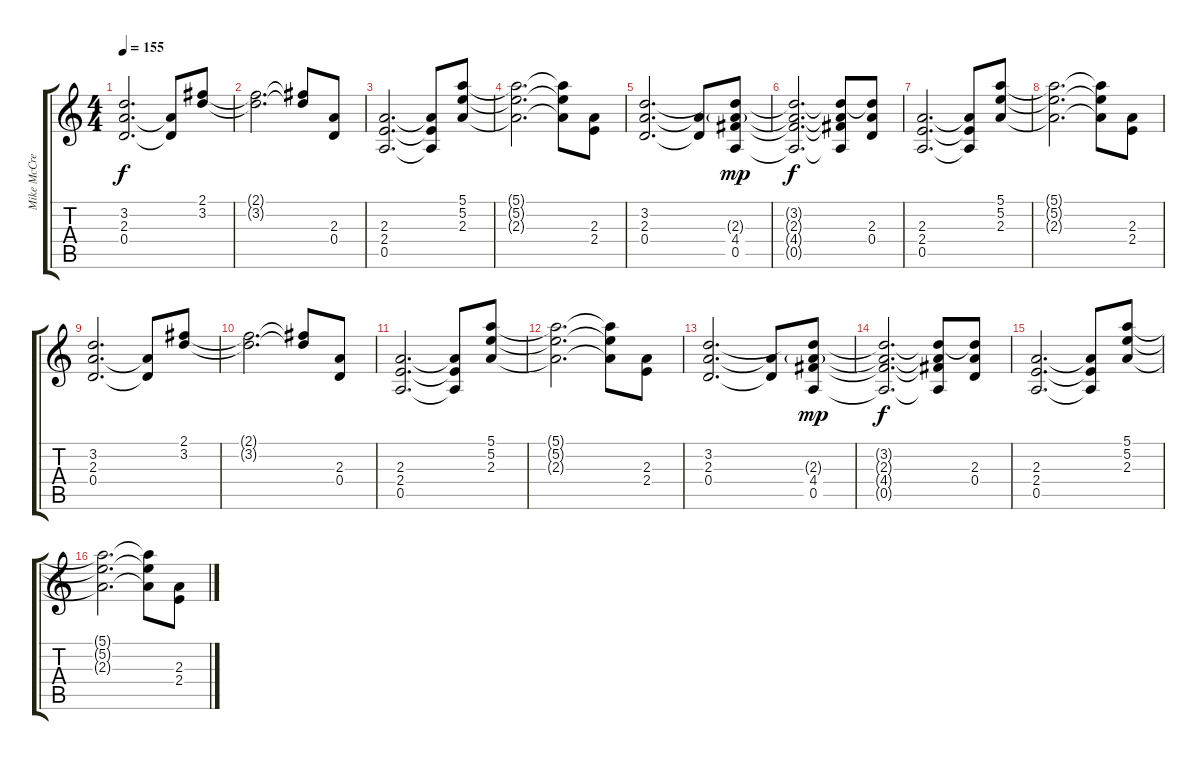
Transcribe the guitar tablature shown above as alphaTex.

\track ("Mike McCready" "Mike McCre") {instrument distortionguitar}
\staff {score tabs}
\tuning (E4 B3 G3 D3 A2 E2) {hide}
\ts (4 4)
\tempo 155
\clef g2
\ks c
(3.2 2.3 0.4).2{d dy f} (2.3{t} 0.4{t}).8 (2.1 3.2).8 |
(2.1{t} 3.2{t}).2{d} (2.1{t} 3.2{t}).8 (2.3 0.4).8 |
(2.3 2.4 0.5).2{d} (2.3{t} 2.4{t} 0.5{t}).8 (5.1 5.2 2.3).8 |
(5.1{t} 5.2{t} 2.3{t}).2{d} (5.1{t} 5.2{t} 2.3{t}).8 (2.3 2.4).8 |
(3.2 2.3 0.4).2{d} (2.3{t} 0.4{t}).8 (3.2{t} 2.3{g} 4.4 0.5).8{dy mp} |
(3.2{t} 2.3{t} 4.4{t} 0.5{t}).2{d dy f} (3.2{t} 2.3{t} 4.4{t} 0.5{t}).8 (3.2{t} 2.3 0.4).8 |
(2.3 2.4 0.5).2{d} (2.3{t} 2.4{t} 0.5{t}).8 (5.1 5.2 2.3).8 |
(5.1{t} 5.2{t} 2.3{t}).2{d} (5.1{t} 5.2{t} 2.3{t}).8 (2.3 2.4).8 |
(3.2 2.3 0.4).2{d} (2.3{t} 0.4{t}).8 (2.1 3.2).8 |
(2.1{t} 3.2{t}).2{d} (2.1{t} 3.2{t}).8 (2.3 0.4).8 |
(2.3 2.4 0.5).2{d} (2.3{t} 2.4{t} 0.5{t}).8 (5.1 5.2 2.3).8 |
(5.1{t} 5.2{t} 2.3{t}).2{d} (5.1{t} 5.2{t} 2.3{t}).8 (2.3 2.4).8 |
(3.2 2.3 0.4).2{d} (2.3{t} 0.4{t}).8 (3.2{t} 2.3{g} 4.4 0.5).8{dy mp} |
(3.2{t} 2.3{t} 4.4{t} 0.5{t}).2{d dy f} (3.2{t} 2.3{t} 4.4{t} 0.5{t}).8 (3.2{t} 2.3 0.4).8 |
(2.3 2.4 0.5).2{d} (2.3{t} 2.4{t} 0.5{t}).8 (5.1 5.2 2.3).8 |
(5.1{t} 5.2{t} 2.3{t}).2{d} (5.1{t} 5.2{t} 2.3{t}).8 (2.3 2.4).8
